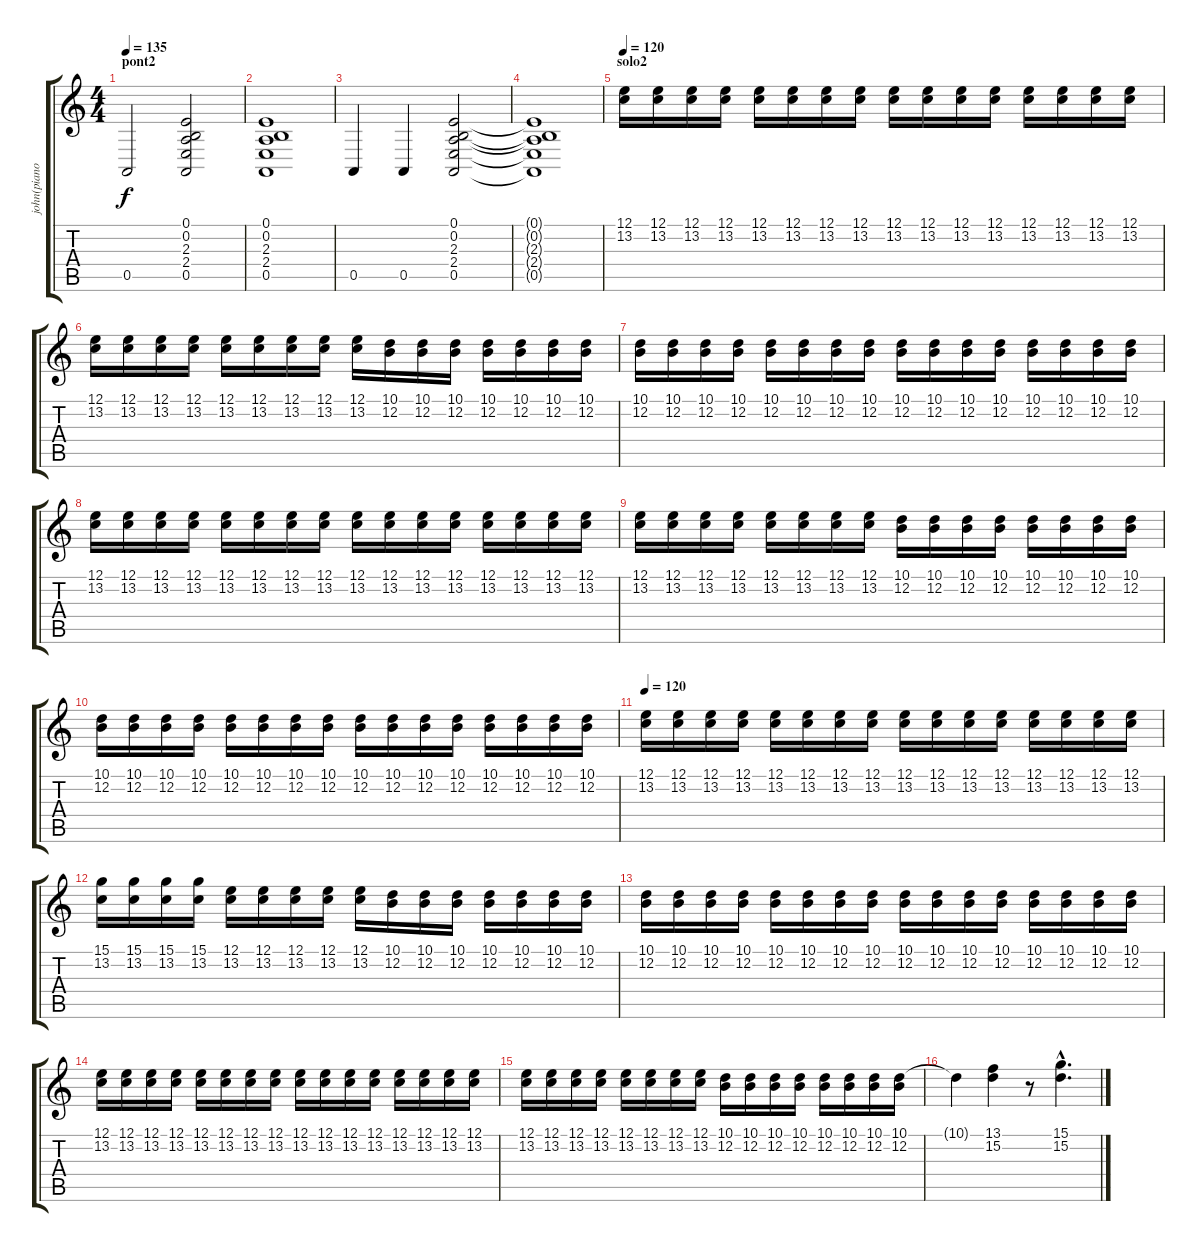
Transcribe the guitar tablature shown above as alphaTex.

\track ("john(piano)" "john(piano") {instrument electricpiano1}
\staff {score tabs}
\tuning (E4 B3 G3 D3 A2 E2) {hide}
\ts (4 4)
\section ("" "pont2")
\tempo 135
\clef g2
\ks c
0.5.2{dy f} (0.1 0.2 2.3 2.4 0.5).2 |
(0.1 0.2 2.3 2.4 0.5).1 |
0.5.4 0.5.4 (0.1 0.2 2.3 2.4 0.5).2 |
(0.1{t} 0.2{t} 2.3{t} 2.4{t} 0.5{t}).1 |
\section ("" "solo2")
\tempo 120
(12.1 13.2).16{instrument electricguitarclean} (12.1 13.2).16 (12.1 13.2).16 (12.1 13.2).16 (12.1 13.2).16 (12.1 13.2).16 (12.1 13.2).16 (12.1 13.2).16 (12.1 13.2).16 (12.1 13.2).16 (12.1 13.2).16 (12.1 13.2).16 (12.1 13.2).16 (12.1 13.2).16 (12.1 13.2).16 (12.1 13.2).16 |
(12.1 13.2).16 (12.1 13.2).16 (12.1 13.2).16 (12.1 13.2).16 (12.1 13.2).16 (12.1 13.2).16 (12.1 13.2).16 (12.1 13.2).16 (12.1 13.2).16 (10.1 12.2).16 (10.1 12.2).16 (10.1 12.2).16 (10.1 12.2).16 (10.1 12.2).16 (10.1 12.2).16 (10.1 12.2).16 |
(10.1 12.2).16 (10.1 12.2).16 (10.1 12.2).16 (10.1 12.2).16 (10.1 12.2).16 (10.1 12.2).16 (10.1 12.2).16 (10.1 12.2).16 (10.1 12.2).16 (10.1 12.2).16 (10.1 12.2).16 (10.1 12.2).16 (10.1 12.2).16 (10.1 12.2).16 (10.1 12.2).16 (10.1 12.2).16 |
(12.1 13.2).16{instrument electricguitarclean} (12.1 13.2).16 (12.1 13.2).16 (12.1 13.2).16 (12.1 13.2).16 (12.1 13.2).16 (12.1 13.2).16 (12.1 13.2).16 (12.1 13.2).16 (12.1 13.2).16 (12.1 13.2).16 (12.1 13.2).16 (12.1 13.2).16 (12.1 13.2).16 (12.1 13.2).16 (12.1 13.2).16 |
(12.1 13.2).16 (12.1 13.2).16 (12.1 13.2).16 (12.1 13.2).16 (12.1 13.2).16 (12.1 13.2).16 (12.1 13.2).16 (12.1 13.2).16 (10.1 12.2).16 (10.1 12.2).16 (10.1 12.2).16 (10.1 12.2).16 (10.1 12.2).16 (10.1 12.2).16 (10.1 12.2).16 (10.1 12.2).16 |
(10.1 12.2).16 (10.1 12.2).16 (10.1 12.2).16 (10.1 12.2).16 (10.1 12.2).16 (10.1 12.2).16 (10.1 12.2).16 (10.1 12.2).16 (10.1 12.2).16 (10.1 12.2).16 (10.1 12.2).16 (10.1 12.2).16 (10.1 12.2).16 (10.1 12.2).16 (10.1 12.2).16 (10.1 12.2).16 |
\tempo 120
(12.1 13.2).16{instrument electricguitarclean} (12.1 13.2).16 (12.1 13.2).16 (12.1 13.2).16 (12.1 13.2).16 (12.1 13.2).16 (12.1 13.2).16 (12.1 13.2).16 (12.1 13.2).16 (12.1 13.2).16 (12.1 13.2).16 (12.1 13.2).16 (12.1 13.2).16 (12.1 13.2).16 (12.1 13.2).16 (12.1 13.2).16 |
(15.1 13.2).16 (15.1 13.2).16 (15.1 13.2).16 (15.1 13.2).16 (12.1 13.2).16 (12.1 13.2).16 (12.1 13.2).16 (12.1 13.2).16 (12.1 13.2).16 (10.1 12.2).16 (10.1 12.2).16 (10.1 12.2).16 (10.1 12.2).16 (10.1 12.2).16 (10.1 12.2).16 (10.1 12.2).16 |
(10.1 12.2).16 (10.1 12.2).16 (10.1 12.2).16 (10.1 12.2).16 (10.1 12.2).16 (10.1 12.2).16 (10.1 12.2).16 (10.1 12.2).16 (10.1 12.2).16 (10.1 12.2).16 (10.1 12.2).16 (10.1 12.2).16 (10.1 12.2).16 (10.1 12.2).16 (10.1 12.2).16 (10.1 12.2).16 |
(12.1 13.2).16{instrument electricguitarclean} (12.1 13.2).16 (12.1 13.2).16 (12.1 13.2).16 (12.1 13.2).16 (12.1 13.2).16 (12.1 13.2).16 (12.1 13.2).16 (12.1 13.2).16 (12.1 13.2).16 (12.1 13.2).16 (12.1 13.2).16 (12.1 13.2).16 (12.1 13.2).16 (12.1 13.2).16 (12.1 13.2).16 |
(12.1 13.2).16 (12.1 13.2).16 (12.1 13.2).16 (12.1 13.2).16 (12.1 13.2).16 (12.1 13.2).16 (12.1 13.2).16 (12.1 13.2).16 (10.1 12.2).16 (10.1 12.2).16 (10.1 12.2).16 (10.1 12.2).16 (10.1 12.2).16 (10.1 12.2).16 (10.1 12.2).16 (10.1 12.2).16 |
10.1{t}.4 (13.1 15.2).4 r.8 (15.1{hac} 15.2{hac}).4{d}
